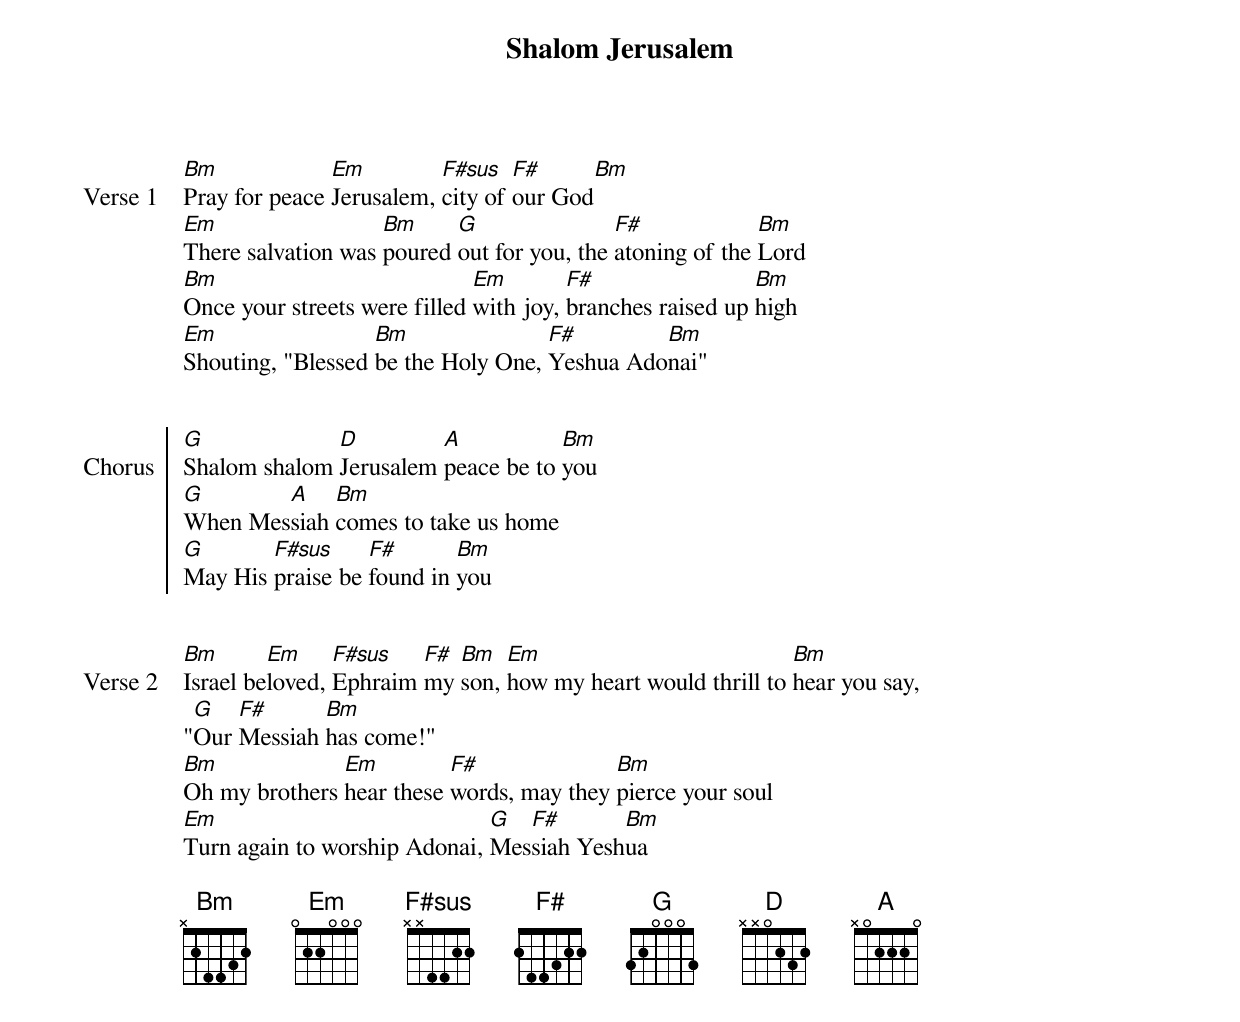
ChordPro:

{title: Shalom Jerusalem}
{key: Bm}
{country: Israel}
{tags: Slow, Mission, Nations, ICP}

{start_of_verse: Verse 1}
[Bm]Pray for peace [Em]Jerusalem, [F#sus]city of [F#]our God[Bm]
[Em]There salvation was [Bm]poured [G]out for you, the [F#]atoning of the [Bm]Lord
[Bm]Once your streets were filled [Em]with joy, [F#]branches raised up [Bm]high
[Em]Shouting, "Blessed [Bm]be the Holy One, [F#]Yeshua Ado[Bm]nai"

{end_of_verse}

{start_of_chorus: Chorus}
[G]Shalom shalom [D]Jerusalem [A]peace be to [Bm]you
[G]When Mes[A]siah [Bm]comes to take us home
[G]May His [F#sus]praise be [F#]found in [Bm]you

{end_of_chorus}

{start_of_verse: Verse 2}
[Bm]Israel be[Em]loved, [F#sus]Ephraim [F#]my [Bm]son, [Em]how my heart would thrill to [Bm]hear you say,
"[G]Our [F#]Messiah [Bm]has come!"
[Bm]Oh my brothers [Em]hear these [F#]words, may they [Bm]pierce your soul
[Em]Turn again to worship Adonai, [G]Mes[F#]siah Yesh[Bm]ua

{end_of_verse}
